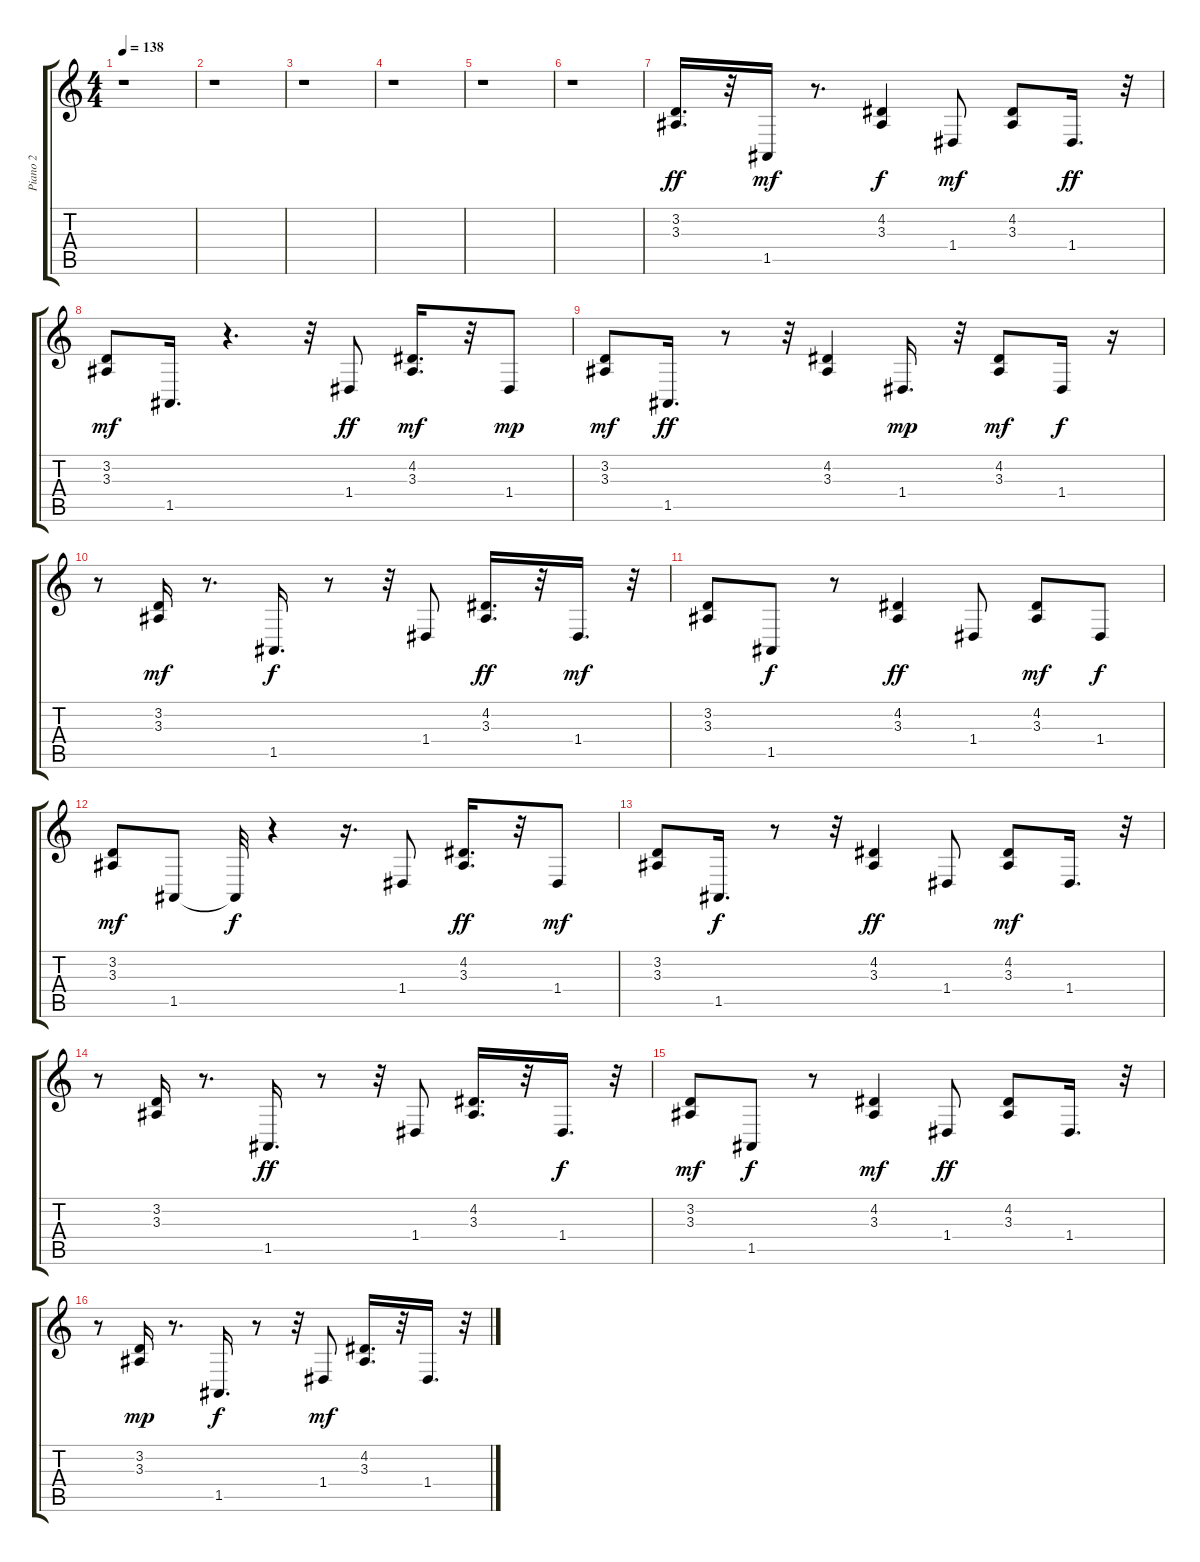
\track ("Piano 2             " "Piano 2   ") {instrument brightacousticpiano}
\staff {score tabs}
\tuning (E4 B3 G3 D3 A2 E2) {hide}
\ts (4 4)
\tempo 138
\clef g2
\ks c
r.1{dy ff} |
r.1 |
r.1 |
r.1 |
r.1 |
r.1 |
(3.2 3.3).16{d} r.32 1.5.16{dy mf} r.8{d} (4.2 3.3).4{dy f} 1.4.8{dy mf} (4.2 3.3).8 1.4.16{d dy ff} r.32 |
(3.2 3.3).8{dy mf} 1.5.16{d} r.4{d} r.32 1.4.8{dy ff} (4.2 3.3).16{d dy mf} r.32 1.4.8{dy mp} |
(3.2 3.3).8{dy mf} 1.5.16{d dy ff} r.8 r.32 (4.2 3.3).4 1.4.16{d dy mp} r.32 (4.2 3.3).8{dy mf} 1.4.16{dy f} r.16 |
r.8 (3.2 3.3).16{dy mf} r.8{d} 1.5.16{d dy f} r.8 r.32 1.4.8 (4.2 3.3).16{d dy ff} r.32 1.4.16{d dy mf} r.32 |
(3.2 3.3).8 1.5.8{dy f} r.8 (4.2 3.3).4{dy ff} 1.4.8 (4.2 3.3).8{dy mf} 1.4.8{dy f} |
(3.2 3.3).8{dy mf} 1.5.8 1.5{t}.32{dy f} r.4 r.16{d} 1.4.8 (4.2 3.3).16{d dy ff} r.32 1.4.8{dy mf} |
(3.2 3.3).8 1.5.16{d dy f} r.8 r.32 (4.2 3.3).4{dy ff} 1.4.8 (4.2 3.3).8{dy mf} 1.4.16{d} r.32 |
r.8 (3.2 3.3).16 r.8{d} 1.5.16{d dy ff} r.8 r.32 1.4.8 (4.2 3.3).16{d} r.32 1.4.16{d dy f} r.32 |
(3.2 3.3).8{dy mf} 1.5.8{dy f} r.8 (4.2 3.3).4{dy mf} 1.4.8{dy ff} (4.2 3.3).8 1.4.16{d} r.32 |
r.8 (3.2 3.3).16{dy mp} r.8{d} 1.5.16{d dy f} r.8 r.32 1.4.8{dy mf} (4.2 3.3).16{d} r.32 1.4.16{d} r.32
